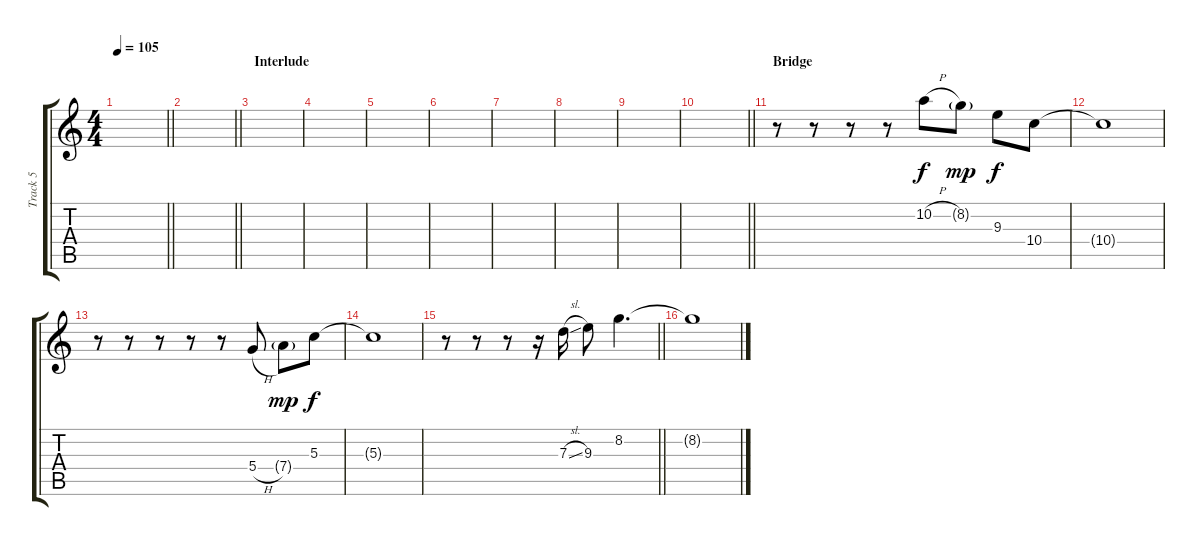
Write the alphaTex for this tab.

\track ("Track 5" "Track 5") {instrument acousticguitarsteel}
\staff {score tabs}
\tuning (E4 B3 G3 D3 A2 E2) {hide}
\ts (4 4)
\tempo 105
\clef g2
\barLineRight lightlight
\ks c
|
\barLineRight lightlight
|
\section ("" "Interlude")
|
|
|
|
|
|
|
\barLineRight lightlight
|
\section ("" "Bridge")
r.8 r.8 r.8 r.8 10.2{h}.8 8.2{g}.8{dy mp} 9.3.8{dy f} 10.4.8 |
10.4{t}.1 |
r.8 r.8 r.8 r.8 r.8 5.4{h}.8 7.4{g}.8{dy mp} 5.3.8{dy f} |
5.3{t}.1 |
\barLineRight lightlight
r.8 r.8 r.8 r.16 7.3{sl}.16 9.3.8 8.2.4{d} |
8.2{t}.1
